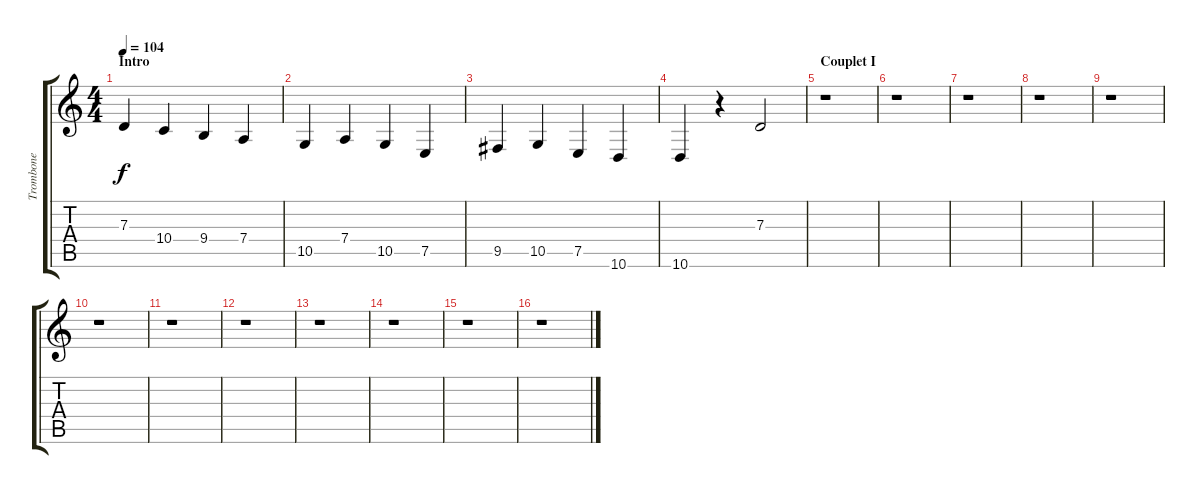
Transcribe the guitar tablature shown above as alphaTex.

\track ("Trombone" "Trombone") {instrument trombone}
\staff {score tabs}
\tuning (E4 B3 G3 D3 A2 E2) {hide}
\ts (4 4)
\section ("" "Intro")
\tempo 104
\clef g2
\ks c
7.3.4{dy f instrument trombone} 10.4.4 9.4.4 7.4.4 |
10.5.4 7.4.4 10.5.4 7.5.4 |
9.5.4 10.5.4 7.5.4 10.6.4 |
10.6.4 r.4 7.3.2 |
\section ("" "Couplet I")
r.1 |
r.1 |
r.1 |
r.1 |
r.1 |
r.1 |
r.1 |
r.1 |
r.1 |
r.1 |
r.1 |
r.1
